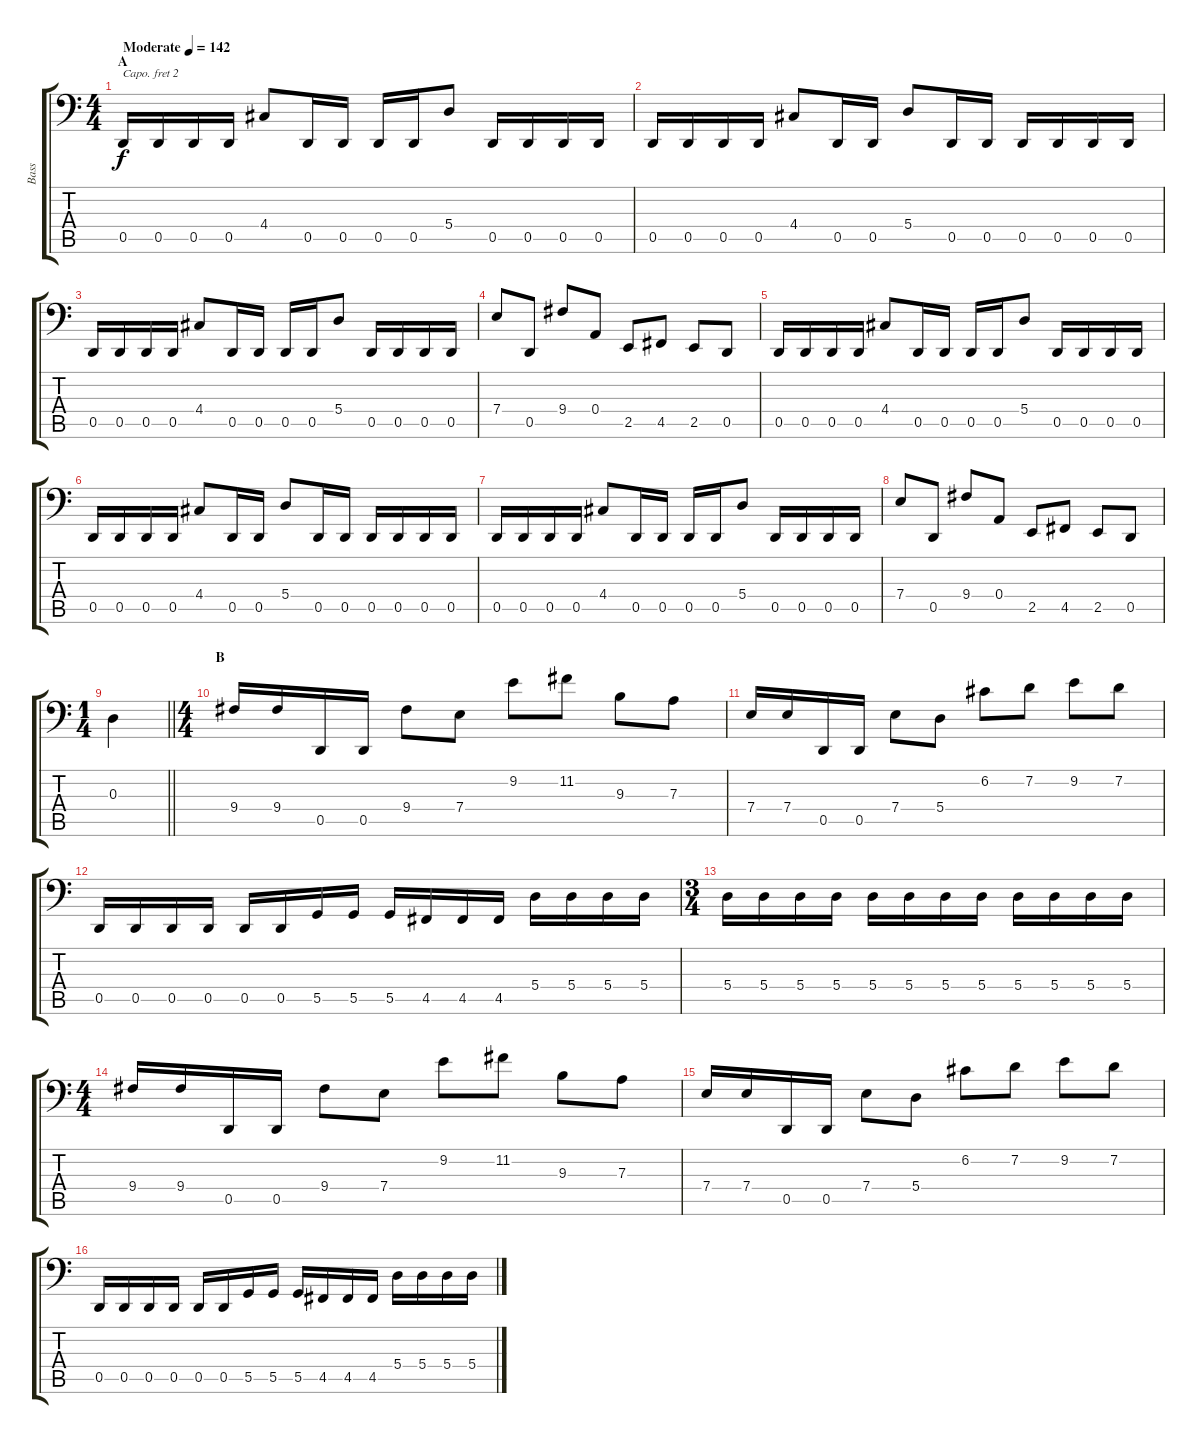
\track ("Bass" "Bass") {instrument electricbasspick}
\staff {score tabs}
\capo 2
\tuning (Bb2 F2 C2 G1 C1 A0) {hide}
\ts (4 4)
\section ("" "A")
\tempo (142 "Moderate")
\clef f4
\ks c
0.5.16{dy f instrument electricbasspick} 0.5.16 0.5.16 0.5.16 4.4.8 0.5.16 0.5.16 0.5.16 0.5.16 5.4.8 0.5.16 0.5.16 0.5.16 0.5.16 |
0.5.16 0.5.16 0.5.16 0.5.16 4.4.8 0.5.16 0.5.16 5.4.8 0.5.16 0.5.16 0.5.16 0.5.16 0.5.16 0.5.16 |
0.5.16 0.5.16 0.5.16 0.5.16 4.4.8 0.5.16 0.5.16 0.5.16 0.5.16 5.4.8 0.5.16 0.5.16 0.5.16 0.5.16 |
7.4.8 0.5.8 9.4.8 0.4.8 2.5.8 4.5.8 2.5.8 0.5.8 |
0.5.16 0.5.16 0.5.16 0.5.16 4.4.8 0.5.16 0.5.16 0.5.16 0.5.16 5.4.8 0.5.16 0.5.16 0.5.16 0.5.16 |
0.5.16 0.5.16 0.5.16 0.5.16 4.4.8 0.5.16 0.5.16 5.4.8 0.5.16 0.5.16 0.5.16 0.5.16 0.5.16 0.5.16 |
0.5.16 0.5.16 0.5.16 0.5.16 4.4.8 0.5.16 0.5.16 0.5.16 0.5.16 5.4.8 0.5.16 0.5.16 0.5.16 0.5.16 |
7.4.8 0.5.8 9.4.8 0.4.8 2.5.8 4.5.8 2.5.8 0.5.8 |
\ts (1 4)
\barLineRight lightlight
0.3.4 |
\ts (4 4)
\section ("" "B")
9.4.16 9.4.16 0.5.16 0.5.16 9.4.8 7.4.8 9.2.8 11.2.8 9.3.8 7.3.8 |
7.4.16 7.4.16 0.5.16 0.5.16 7.4.8 5.4.8 6.2.8 7.2.8 9.2.8 7.2.8 |
0.5.16 0.5.16 0.5.16 0.5.16 0.5.16 0.5.16 5.5.16 5.5.16 5.5.16 4.5.16 4.5.16 4.5.16 5.4.16 5.4.16 5.4.16 5.4.16 |
\ts (3 4)
5.4.16 5.4.16 5.4.16 5.4.16 5.4.16 5.4.16 5.4.16 5.4.16 5.4.16 5.4.16 5.4.16 5.4.16 |
\ts (4 4)
9.4.16 9.4.16 0.5.16 0.5.16 9.4.8 7.4.8 9.2.8 11.2.8 9.3.8 7.3.8 |
7.4.16 7.4.16 0.5.16 0.5.16 7.4.8 5.4.8 6.2.8 7.2.8 9.2.8 7.2.8 |
0.5.16 0.5.16 0.5.16 0.5.16 0.5.16 0.5.16 5.5.16 5.5.16 5.5.16 4.5.16 4.5.16 4.5.16 5.4.16 5.4.16 5.4.16 5.4.16
